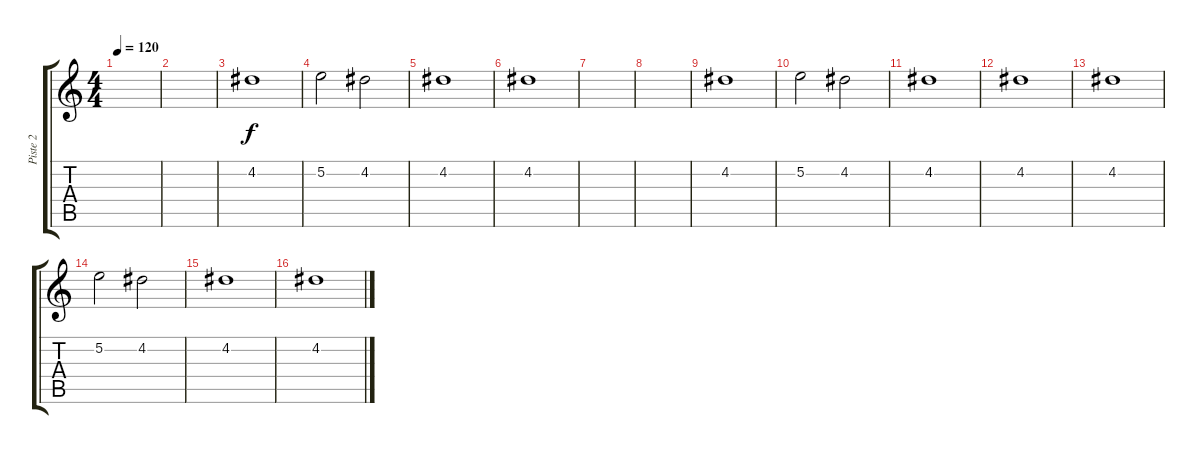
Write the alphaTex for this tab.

\track ("Piste 2" "Piste 2") {instrument distortionguitar}
\staff {score tabs}
\tuning (E4 B3 G3 D3 A2 E2) {hide}
\ts (4 4)
\tempo 120
\clef g2
\ks c
|
|
4.2.1 |
5.2.2 4.2.2 |
4.2.1 |
4.2.1 |
|
|
4.2.1 |
5.2.2 4.2.2 |
4.2.1 |
4.2.1 |
4.2.1 |
5.2.2 4.2.2 |
4.2.1 |
4.2.1
